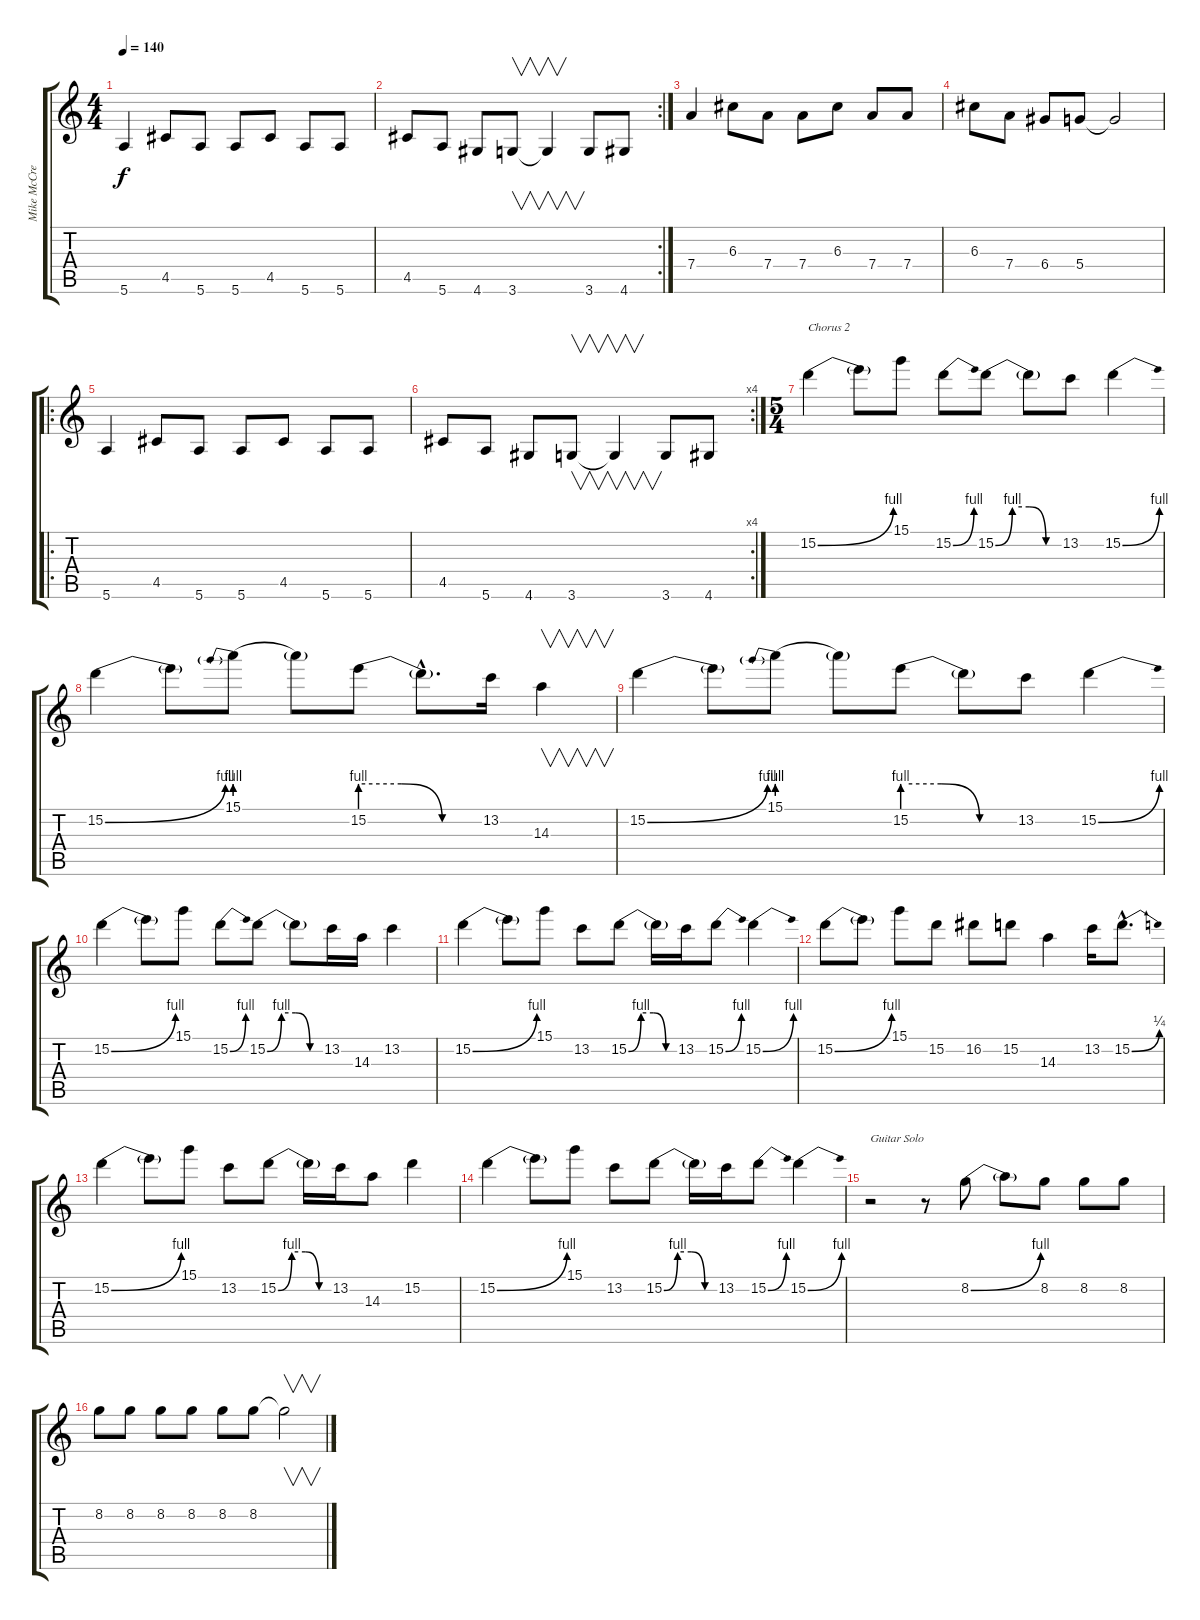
\track ("Mike McCready" "Mike McCre") {instrument distortionguitar}
\staff {score tabs}
\tuning (E4 B3 G3 D3 A2 E2) {hide}
\ts (4 4)
\tempo 140
\clef g2
\ks c
5.6.4{dy f} 4.5.8 5.6.8 5.6.8 4.5.8 5.6.8 5.6.8 |
\rc 2
4.5.8 5.6.8 4.6.8 3.6.8{v} 3.6{t}.4{v} 3.6.8 4.6.8 |
7.4.4 6.3.8 7.4.8 7.4.8 6.3.8 7.4.8 7.4.8 |
6.3.8 7.4.8 6.4.8 5.4.8 5.4{t}.2 |
\ro
5.6.4 4.5.8 5.6.8 5.6.8 4.5.8 5.6.8 5.6.8 |
\rc 4
4.5.8 5.6.8 4.6.8 3.6.8{v} 3.6{t}.4{v} 3.6.8 4.6.8 |
\ts (5 4)
15.2{be (bend 0 0 60 4)}.4{txt "Chorus 2"} 15.2{t}.8 15.1.8 15.2{be (bend 0 0 60 4)}.8 15.2{be (custom 0 0 15 4 30 4 45 0 60 0)}.8 15.2{t}.8 13.2.8 15.2{be (bend 0 0 60 4)}.4 |
15.2{be (bend 0 0 60 4)}.4 15.2{t}.8 15.1{be (prebend 0 4 60 4)}.8 15.1{t}.8 15.2{be (custom 0 4 20 4 40 0 60 0)}.8 15.2{hac t}.8{d} 13.2.16 14.3.4{v} |
15.2{be (bend 0 0 60 4)}.4 15.2{t}.8 15.1{be (prebend 0 4 60 4)}.8 15.1{t}.8 15.2{be (custom 0 4 20 4 40 0 60 0)}.8 15.2{t}.8 13.2.8 15.2{be (bend 0 0 60 4)}.4 |
15.2{be (bend 0 0 60 4)}.4 15.2{t}.8 15.1.8 15.2{be (bend 0 0 60 4)}.8 15.2{be (custom 0 0 15 4 30 4 45 0 60 0)}.8 15.2{t}.8 13.2.16 14.3.16 13.2.4 |
15.2{be (bend 0 0 60 4)}.4 15.2{t}.8 15.1.8 13.2.8 15.2{be (custom 0 0 15 4 30 4 45 0 60 0)}.8 15.2{t}.16 13.2.16 15.2{be (bend 0 0 60 4)}.8 15.2{be (bend 0 0 60 4)}.4 |
15.2{be (bend 0 0 60 4)}.8 15.2{t}.8 15.1.8 15.2.8 16.2.8 15.2.8 14.3.4 13.2.16 15.2{be (bend 0 0 60 1) hac}.8{d} |
15.2{be (bend 0 0 60 4)}.4 15.2{t}.8 15.1.8 13.2.8 15.2{be (custom 0 0 15 4 30 4 45 0 60 0)}.8 15.2{t}.16 13.2.16 14.3.8 15.2.4 |
15.2{be (bend 0 0 60 4)}.4 15.2{t}.8 15.1.8 13.2.8 15.2{be (custom 0 0 15 4 30 4 45 0 60 0)}.8 15.2{t}.16 13.2.16 15.2{be (bend 0 0 60 4)}.8 15.2{be (bend 0 0 60 4)}.4 |
r.2{txt "Guitar Solo"} r.8 8.2{be (bend 0 0 60 4)}.8 8.2{t}.8 8.2.8 8.2.8 8.2.8 |
8.2.8 8.2.8 8.2.8 8.2.8 8.2.8 8.2.8 8.2{t}.2{v}
